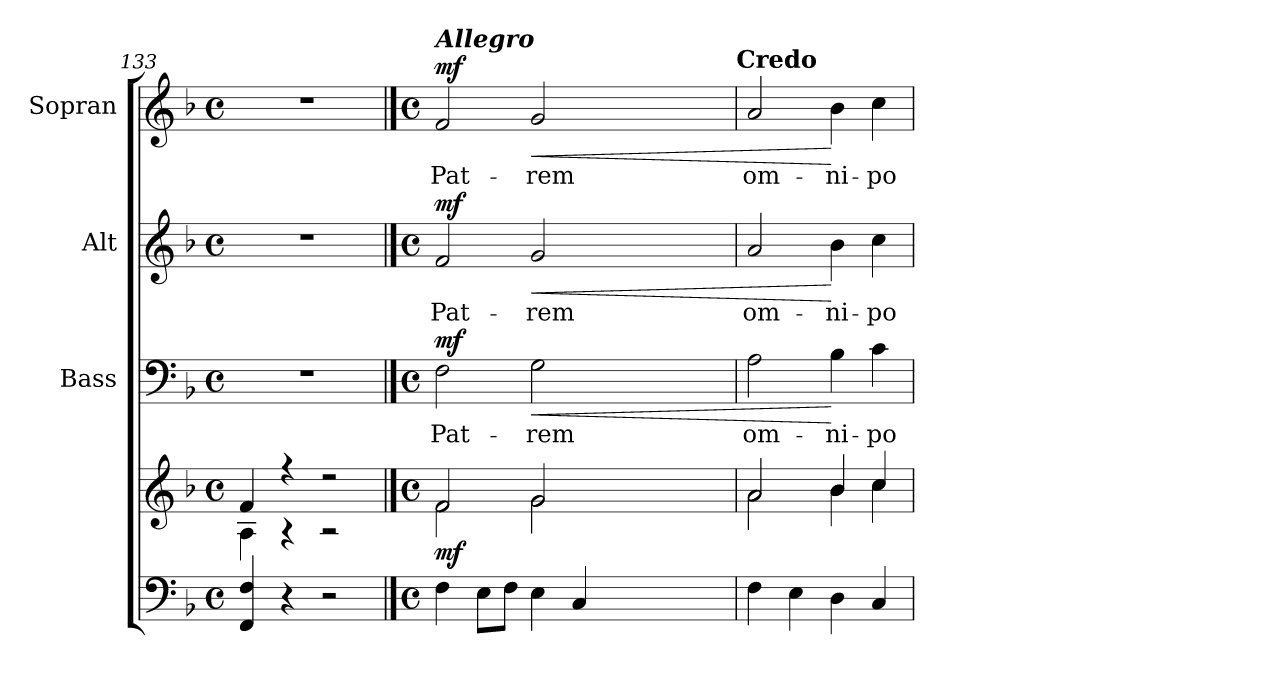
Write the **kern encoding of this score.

**kern	**kern	**dynam	**kern	**text	**dynam	**kern	**text	**dynam	**kern	**text	**dynam
*part4	*part4	*part4	*part3	*part3	*part3	*part2	*part2	*part2	*part1	*part1	*part1
*staff5	*staff4	*staff4/5	*staff3	*staff3	*staff3	*staff2	*staff2	*staff2	*staff1	*staff1	*staff1
*	*	*	*I"Bass	*	*	*I"Alt	*	*	*I"Sopran	*	*
*	*	*	*I'B.	*	*	*I'A.	*	*	*I'S.	*	*
*clefF4	*clefG2	*	*clefF4	*	*	*clefG2	*	*	*clefG2	*	*
*k[b-]	*k[b-]	*	*k[b-]	*	*	*k[b-]	*	*	*k[b-]	*	*
*F:	*F:	*	*F:	*	*	*F:	*	*	*F:	*	*
*M4/4	*M4/4	*	*M4/4	*	*	*M4/4	*	*	*M4/4	*	*
*met(c)	*met(c)	*	*met(c)	*	*	*met(c)	*	*	*met(c)	*	*
=133	=133	=133	=133	=133	=133	=133	=133	=133	=133	=133	=133
*	*^	*	*	*	*	*	*	*	*	*	*
4FF/ 4F/	4f/	4A\	.	1r	.	.	1r	.	.	1r	.	.
4r	4r	4r	.	.	.	.	.	.	.	.	.	.
2r	2r	2r	.	.	.	.	.	.	.	.	.	.
!!LO:PB:g=z
==134	==134	==134	==134	==134	==134	==134	==134	==134	==134	==134	==134	==134
*M4/4	*M4/4	*	*	*M4/4	*	*	*M4/4	*	*	*M4/4	*	*
*met(c)	*met(c)	*	*	*met(c)	*	*	*met(c)	*	*	*met(c)	*	*
!	!	!	!	!	!	!	!	!	!	!LO:TX:a:Bi:t=Allegro	!	!
!	!	!	!LO:DY:b	!	!LO:LY:b	!LO:DY:a	!	!LO:LY:b	!LO:DY:a	!	!LO:LY:b	!LO:DY:b
4F\	2f/	2f\	mf	2F\	Pat-	mf	2f/	Pat-	mf	2f/	Pat-	mf
8E\L	.	.	.	.	.	.	.	.	.	.	.	.
8F\J	.	.	.	.	.	.	.	.	.	.	.	.
!	!	!	!	!	!LO:LY:b	!LO:HP:b	!	!LO:LY:b	!LO:HP:b	!	!LO:LY:b	!LO:HP:b
4E\	2g/	2g\	.	2G\	-rem	<	2g/	-rem	<	2g/	-rem	<
4C/	.	.	.	.	.	.	.	.	.	.	.	.
1.ryy	1.ryy	1.ryy	.	1.ryy	.	.	1.ryy	.	.	1.ryy	.	.
!	!	!	!	!	!	!	!	!	!	!LO:TX:a:B:t=Credo	!	!
=135	=135	=135	=135	=135	=135	=135	=135	=135	=135	=135	=135	=135
!	!	!	!	!	!LO:LY:b	!	!	!LO:LY:b	!	!	!LO:LY:b	!
4F\	2a/	2a\	.	2A\	om-	.	2a/	om-	.	2a/	om-	.
4E\	.	.	.	.	.	.	.	.	.	.	.	.
!	!	!	!	!	!LO:LY:b	!	!	!LO:LY:b	!	!	!LO:LY:b	!
4D\	4b-/	4b-\	.	4B-\	-ni-	[	4b-\	-ni-	[	4b-\	-ni-	[
!	!	!	!	!	!LO:LY:b	!	!	!LO:LY:b	!	!	!LO:LY:b	!
4C/	4cc/	4cc\	.	4c\	-po-	.	4cc\	-po-	.	4cc\	-po-	.
*	*v	*v	*	*	*	*	*	*	*	*	*	*
=	=	=	=	=	=	=	=	=	=	=	=
*-	*-	*-	*-	*-	*-	*-	*-	*-	*-	*-	*-
